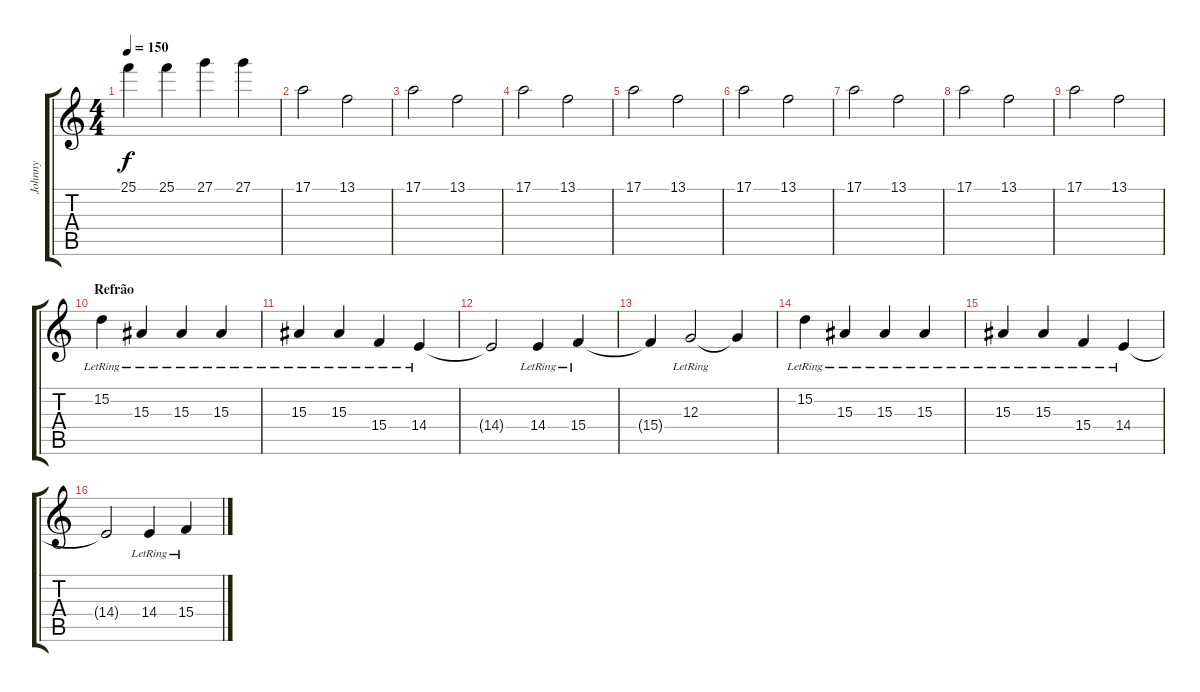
\track ("Johnny" "Johnny") {instrument xylophone}
\staff {score tabs}
\tuning (E4 B3 G3 D3 A2 E2) {hide}
\ts (4 4)
\tempo 150
\clef g2
\ks c
25.1.4{dy f} 25.1.4 27.1.4 27.1.4 |
17.1.2 13.1.2 |
17.1.2 13.1.2 |
17.1.2 13.1.2 |
17.1.2 13.1.2 |
17.1.2 13.1.2 |
17.1.2 13.1.2 |
17.1.2 13.1.2 |
17.1.2 13.1.2 |
\section ("" "Refrão")
15.2{lr}.4 15.3{lr}.4 15.3{lr}.4 15.3{lr}.4 |
15.3{lr}.4 15.3{lr}.4 15.4{lr}.4 14.4{lr}.4 |
14.4{t}.2 14.4{lr}.4 15.4{lr}.4 |
15.4{t}.4 12.3{lr}.2 12.3{t}.4 |
15.2{lr}.4 15.3{lr}.4 15.3{lr}.4 15.3{lr}.4 |
15.3{lr}.4 15.3{lr}.4 15.4{lr}.4 14.4{lr}.4 |
14.4{t}.2 14.4{lr}.4 15.4{lr}.4
